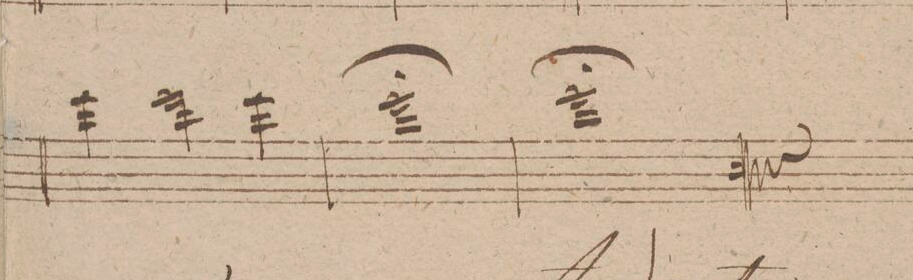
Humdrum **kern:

**kern	**dynam
*I"Flauto 1mo	*
*clefG2	*
*k[f#]	*
*met(c|)	*
*M2/2	*
*4\left	*
4eee\	.
2eee\	.
4eee\	.
=314	=314
1eee\;	.
=315	=315
1eee\;	.
==	==
*-	*-
